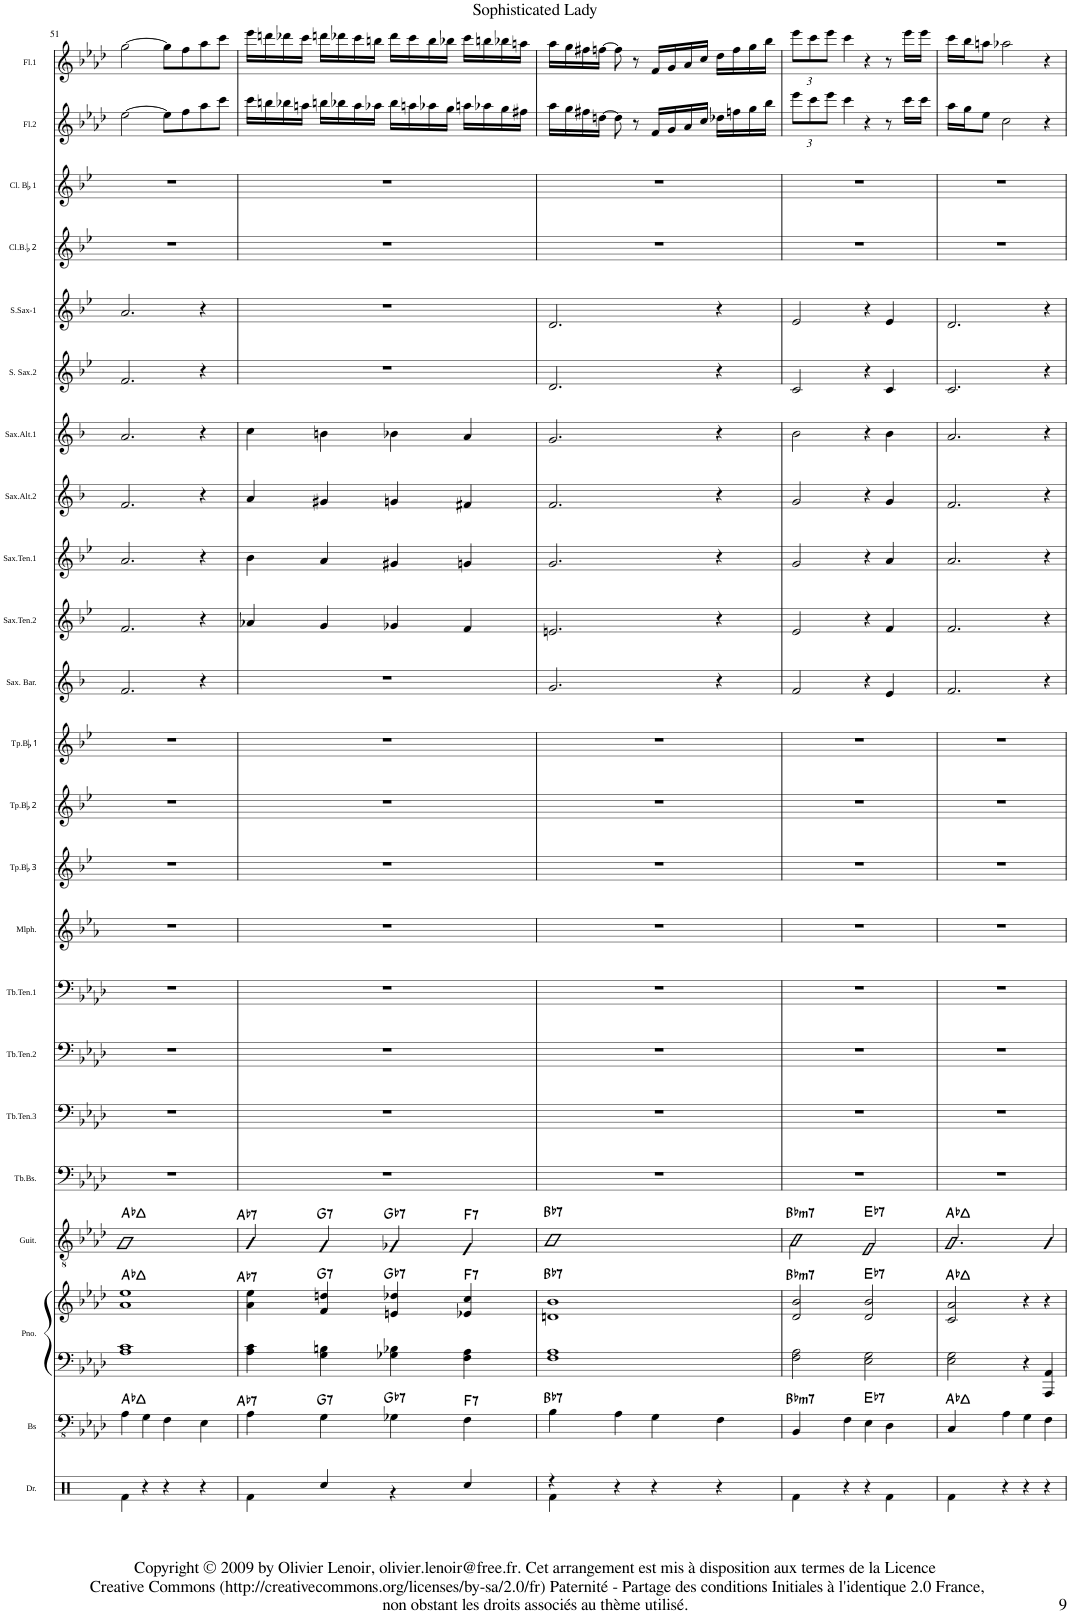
**kern	**kern	**harte	**kern	**kern	**harte	**kern	**harte	**kern	**kern	**kern	**kern	**kern	**kern	**kern	**kern	**kern	**kern	**kern	**kern	**kern	**kern	**kern	**kern	**kern	**kern	**kern
*part23	*part22	*part22	*part21	*part21	*part21	*part20	*part20	*part19	*part18	*part17	*part16	*part15	*part14	*part13	*part12	*part11	*part10	*part9	*part8	*part7	*part6	*part5	*part4	*part3	*part2	*part1
*staff24	*staff23	*	*staff22	*staff21	*	*staff20	*	*staff19	*staff18	*staff17	*staff16	*staff15	*staff14	*staff13	*staff12	*staff11	*staff10	*staff9	*staff8	*staff7	*staff6	*staff5	*staff4	*staff3	*staff2	*staff1
*I"Drums	*I"Bass	*	*I"Piano	*	*	*I"Guitar	*	*I"Trombone Basse	*I"Trombone Ténor 3	*I"Trombone Ténor 2	*I"Trombone Ténor 1	*I"Mellophone en Fa	*I"Trompette BaccidentalFlat 3	*I"Trompette BaccidentalFlat 2	*I"Trompette BaccidentalFlat 1	*I"Saxophone Baryton	*I"Saxophone Ténor 2	*I"Saxophone Ténor 1	*I"Saxophone Alto 2	*I"Saxophone Alto 1	*I"Saxophone Soprano 2	*I"Saxophone Soprano 1	*I"Clarinette BaccidentalFlat 2	*I"Clarinette BaccidentalFlat 1	*I"Flûte 2	*I"Flûte 1
*I'Dr.	*I'Bs	*	*I'Pno.	*	*	*I'Guit.	*	*I'Tb.Bs.	*	*	*	*I'Mlph.	*I'Tp.BaccidentalFlat 3	*I'Tp.BaccidentalFlat 2	*I'Tp.BaccidentalFlat 1	*I'Sax. Bar.	*	*	*I'Sax.Alt.2	*I'Sax.Alt.1	*	*	*I'Cl.B.accidentalFlat 2	*I'Cl. BaccidentalFlat 1	*I'Fl.2	*I'Fl.1
!!LO:PB:g=z
*clefX	*clefFv4	*	*clefF4	*clefG2	*	*clefGv2	*	*clefF4	*clefF4	*clefF4	*clefF4	*clefG2	*clefG2	*clefG2	*clefG2	*clefG2	*clefG2	*clefG2	*clefG2	*clefG2	*clefG2	*clefG2	*clefG2	*clefG2	*clefG2	*clefG2
*	*	*	*	*	*	*	*	*	*	*	*	*Trd4c7	*Trd1c2	*Trd1c2	*Trd1c2	*Trd12c21	*Trd8c14	*Trd8c14	*Trd5c9	*Trd5c9	*Trd1c2	*Trd1c2	*Trd1c2	*Trd1c2	*	*
*k[]	*k[b-e-a-d-]	*	*k[b-e-a-d-]	*k[b-e-a-d-]	*	*k[b-e-a-d-]	*	*k[b-e-a-d-]	*k[b-e-a-d-]	*k[b-e-a-d-]	*k[b-e-a-d-]	*k[b-e-a-]	*k[b-e-]	*k[b-e-]	*k[b-e-]	*k[b-]	*k[b-e-]	*k[b-e-]	*k[b-]	*k[b-]	*k[b-e-]	*k[b-e-]	*k[b-e-]	*k[b-e-]	*k[b-e-a-d-]	*k[b-e-a-d-]
*M4/4	*M4/4	*	*M4/4	*M4/4	*	*M4/4	*	*M4/4	*M4/4	*M4/4	*M4/4	*M4/4	*M4/4	*M4/4	*M4/4	*M4/4	*M4/4	*M4/4	*M4/4	*M4/4	*M4/4	*M4/4	*M4/4	*M4/4	*M4/4	*M4/4
=51	=51	=51	=51	=51	=51	=51	=51	=51	=51	=51	=51	=51	=51	=51	=51	=51	=51	=51	=51	=51	=51	=51	=51	=51	=51	=51
*^	*	*	*	*	*	*	*	*	*	*	*	*	*	*	*	*	*	*	*	*	*	*	*	*	*	*
4ryy	4Rf\	4AA-\	Ab:maj	1A- 1c	1a- 1ee-	Ab:maj	1A-	Ab:maj	1r	1r	1r	1r	1r	1r	1r	1r	2.f/	2.f/	2.a/	2.f/	2.a/	2.f/	2.a/	1r	1r	[2ee-\	[2gg\
4r	2.ryy	4GG\	.	.	.	.	.	.	.	.	.	.	.	.	.	.	.	.	.	.	.	.	.	.	.	.	.
4r	.	4FF\	.	.	.	.	.	.	.	.	.	.	.	.	.	.	.	.	.	.	.	.	.	.	.	8ee-\L]	8gg\L]
.	.	.	.	.	.	.	.	.	.	.	.	.	.	.	.	.	.	.	.	.	.	.	.	.	.	8ff\	8ff\
4r	.	4EE-\	.	.	.	.	.	.	.	.	.	.	.	.	.	.	4r	4r	4r	4r	4r	4r	4r	.	.	8aa-\	8aa-\
.	.	.	.	.	.	.	.	.	.	.	.	.	.	.	.	.	.	.	.	.	.	.	.	.	.	8ccc\J	8ccc\J
=52	=52	=52	=52	=52	=52	=52	=52	=52	=52	=52	=52	=52	=52	=52	=52	=52	=52	=52	=52	=52	=52	=52	=52	=52	=52	=52	=52
*	*^	*	*	*	*	*	*	*	*	*	*	*	*	*	*	*	*	*	*	*	*	*	*	*	*	*	*
!	!	!	!	!LO:H:kt=7	!	!	!LO:H:kt=7	!	!LO:H:kt=7	!	!	!	!	!	!	!	!	!	!	!	!	!	!	!	!	!	!	!
4ryy	4ryy	4Rf\	4AA-\	Ab:7	4A-\ 4c\	4a-\ 4ee-\	Ab:7	4A-/	Ab:7	1r	1r	1r	1r	1r	1r	1r	1r	1r	4a-X/	4b-\	4a/	4cc\	1r	1r	1r	1r	16ccc\LL	16eee-\LL
.	.	.	.	.	.	.	.	.	.	.	.	.	.	.	.	.	.	.	.	.	.	.	.	.	.	.	16bbn\	16dddn\
.	.	.	.	.	.	.	.	.	.	.	.	.	.	.	.	.	.	.	.	.	.	.	.	.	.	.	16bb-X\	16ddd-X\
.	.	.	.	.	.	.	.	.	.	.	.	.	.	.	.	.	.	.	.	.	.	.	.	.	.	.	16aan\JJ	16ccc\JJ
!	!	!	!	!LO:H:kt=7	!	!	!LO:H:kt=7	!	!LO:H:kt=7	!	!	!	!	!	!	!	!	!	!	!	!	!	!	!	!	!	!	!
4ryy	4Rcc/	2.ryy	4GG\	G:7	4G\ 4Bn\	4f/ 4ddn/	G:7	4G/	G:7	.	.	.	.	.	.	.	.	.	4g/	4a/	4g#X/	4bn\	.	.	.	.	16bbn\LL	16dddn\LL
.	.	.	.	.	.	.	.	.	.	.	.	.	.	.	.	.	.	.	.	.	.	.	.	.	.	.	16bb-X\	16ddd-X\
.	.	.	.	.	.	.	.	.	.	.	.	.	.	.	.	.	.	.	.	.	.	.	.	.	.	.	16aa\	16ccc\
.	.	.	.	.	.	.	.	.	.	.	.	.	.	.	.	.	.	.	.	.	.	.	.	.	.	.	16aa-X\JJ	16bbn\JJ
!	!	!	!	!LO:H:kt=7	!	!	!LO:H:kt=7	!	!LO:H:kt=7	!	!	!	!	!	!	!	!	!	!	!	!	!	!	!	!	!	!	!
4ryy	4r	.	4GG-X\	Gb:7	4G-X\ 4B-X\	4en/ 4dd-X/	Gb:7	4G-X/	Gb:7	.	.	.	.	.	.	.	.	.	4g-X/	4g#X/	4gn/	4b-X\	.	.	.	.	16bb-\LL	16ddd-\LL
.	.	.	.	.	.	.	.	.	.	.	.	.	.	.	.	.	.	.	.	.	.	.	.	.	.	.	16aan\	16ccc\
.	.	.	.	.	.	.	.	.	.	.	.	.	.	.	.	.	.	.	.	.	.	.	.	.	.	.	16aa-X\	16bb\
.	.	.	.	.	.	.	.	.	.	.	.	.	.	.	.	.	.	.	.	.	.	.	.	.	.	.	16gg\JJ	16bb-X\JJ
!	!	!	!	!LO:H:kt=7	!	!	!LO:H:kt=7	!	!LO:H:kt=7	!	!	!	!	!	!	!	!	!	!	!	!	!	!	!	!	!	!	!
4ryy	4Rcc/	.	4FF\	F:7	4F\ 4A-\	4e-X/ 4cc/	F:7	4F/	F:7	.	.	.	.	.	.	.	.	.	4f/	4gn/	4f#X/	4a/	.	.	.	.	16aan\LL	16ccc\LL
.	.	.	.	.	.	.	.	.	.	.	.	.	.	.	.	.	.	.	.	.	.	.	.	.	.	.	16aa-X\	16bbn\
.	.	.	.	.	.	.	.	.	.	.	.	.	.	.	.	.	.	.	.	.	.	.	.	.	.	.	16gg\	16bb-X\
.	.	.	.	.	.	.	.	.	.	.	.	.	.	.	.	.	.	.	.	.	.	.	.	.	.	.	16ff#X\JJ	16aan\JJ
*	*v	*v	*	*	*	*	*	*	*	*	*	*	*	*	*	*	*	*	*	*	*	*	*	*	*	*	*	*
=53	=53	=53	=53	=53	=53	=53	=53	=53	=53	=53	=53	=53	=53	=53	=53	=53	=53	=53	=53	=53	=53	=53	=53	=53	=53	=53	=53
!	!	!	!LO:H:kt=7	!	!	!LO:H:kt=7	!	!LO:H:kt=7	!	!	!	!	!	!	!	!	!	!	!	!	!	!	!	!	!	!	!
4r	4Rf\	4BB-\	Bb:7	1F 1A-	1dn 1b-	Bb:7	1B-	Bb:7	1r	1r	1r	1r	1r	1r	1r	1r	2.g/	2.en/	2.g/	2.f/	2.g/	2.d/	2.d/	1r	1r	16aa-\LL	16aa-\LL
.	.	.	.	.	.	.	.	.	.	.	.	.	.	.	.	.	.	.	.	.	.	.	.	.	.	16gg\	16gg\
.	.	.	.	.	.	.	.	.	.	.	.	.	.	.	.	.	.	.	.	.	.	.	.	.	.	16ff#X\	16ff#X\
.	.	.	.	.	.	.	.	.	.	.	.	.	.	.	.	.	.	.	.	.	.	.	.	.	.	[16ddn\JJ	[16ffn\JJ
4r	2.ryy	4AA-\	.	.	.	.	.	.	.	.	.	.	.	.	.	.	.	.	.	.	.	.	.	.	.	8dd\]	8ff\]
.	.	.	.	.	.	.	.	.	.	.	.	.	.	.	.	.	.	.	.	.	.	.	.	.	.	8r	8r
4r	.	4GG\	.	.	.	.	.	.	.	.	.	.	.	.	.	.	.	.	.	.	.	.	.	.	.	16f/LL	16f/LL
.	.	.	.	.	.	.	.	.	.	.	.	.	.	.	.	.	.	.	.	.	.	.	.	.	.	16g/	16g/
.	.	.	.	.	.	.	.	.	.	.	.	.	.	.	.	.	.	.	.	.	.	.	.	.	.	16a-/	16a-/
.	.	.	.	.	.	.	.	.	.	.	.	.	.	.	.	.	.	.	.	.	.	.	.	.	.	16cc/JJ	16cc/JJ
4r	.	4FF\	.	.	.	.	.	.	.	.	.	.	.	.	.	.	4r	4r	4r	4r	4r	4r	4r	.	.	16dd-X\LL	16dd-\LL
.	.	.	.	.	.	.	.	.	.	.	.	.	.	.	.	.	.	.	.	.	.	.	.	.	.	16ffn\	16ff\
.	.	.	.	.	.	.	.	.	.	.	.	.	.	.	.	.	.	.	.	.	.	.	.	.	.	16gg\	16gg\
.	.	.	.	.	.	.	.	.	.	.	.	.	.	.	.	.	.	.	.	.	.	.	.	.	.	16bb-\JJ	16bb-\JJ
=54	=54	=54	=54	=54	=54	=54	=54	=54	=54	=54	=54	=54	=54	=54	=54	=54	=54	=54	=54	=54	=54	=54	=54	=54	=54	=54	=54
*	*^	*	*	*	*	*	*	*	*	*	*	*	*	*	*	*	*	*	*	*	*	*	*	*	*	*	*
*	*	*	*	*	*	*	*	*	*	*	*	*	*	*	*	*	*	*	*	*	*	*	*	*	*	*	*Xbrackettup	*Xbrackettup
!	!	!	!	!LO:H:kt=m7	!	!	!LO:H:kt=m7	!	!LO:H:kt=m7	!	!	!	!	!	!	!	!	!	!	!	!	!	!	!	!	!	!	!
4ryy	2.ryy	4Rf\	4BBB-/	Bb:min7	2F\ 2A-\	2d-/ 2b-/	Bb:min7	2B-\	Bb:min7	1r	1r	1r	1r	1r	1r	1r	1r	2f/	2e-/	2g/	2g/	2b-\	2c/	2e-/	1r	1r	12eee-\L	12eee-\L
.	.	.	.	.	.	.	.	.	.	.	.	.	.	.	.	.	.	.	.	.	.	.	.	.	.	.	12ccc\	12ccc\
.	.	.	.	.	.	.	.	.	.	.	.	.	.	.	.	.	.	.	.	.	.	.	.	.	.	.	12eee-\J	12eee-\J
4r	.	2.ryy	4FF\	.	.	.	.	.	.	.	.	.	.	.	.	.	.	.	.	.	.	.	.	.	.	.	4ccc\	4ccc\
!	!	!	!	!LO:H:kt=7	!	!	!LO:H:kt=7	!	!LO:H:kt=7	!	!	!	!	!	!	!	!	!	!	!	!	!	!	!	!	!	!	!
4r	.	.	4EE-\	Eb:7	2E-\ 2G\	2d-/ 2b-/	Eb:7	2F/	Eb:7	.	.	.	.	.	.	.	.	4r	4r	4r	4r	4r	4r	4r	.	.	4r	4r
4ryy	4Rf\	.	4DD-\	.	.	.	.	.	.	.	.	.	.	.	.	.	.	4e/	4f/	4a/	4g/	4b-\	4c/	4e-/	.	.	8r	8r
.	.	.	.	.	.	.	.	.	.	.	.	.	.	.	.	.	.	.	.	.	.	.	.	.	.	.	16ccc\LL	16eee-\LL
.	.	.	.	.	.	.	.	.	.	.	.	.	.	.	.	.	.	.	.	.	.	.	.	.	.	.	16ccc\JJ	16eee-\JJ
*	*v	*v	*	*	*	*	*	*	*	*	*	*	*	*	*	*	*	*	*	*	*	*	*	*	*	*	*	*
=55	=55	=55	=55	=55	=55	=55	=55	=55	=55	=55	=55	=55	=55	=55	=55	=55	=55	=55	=55	=55	=55	=55	=55	=55	=55	=55	=55
4ryy	4Rf\	4CC/	Ab:maj	2E-\ 2G\	2c/ 2a-/	Ab:maj	2.A-/	Ab:maj	1r	1r	1r	1r	1r	1r	1r	1r	2.f/	2.f/	2.a/	2.f/	2.a/	2.c/	2.d/	1r	1r	16aa-\LL	16ccc\LL
.	.	.	.	.	.	.	.	.	.	.	.	.	.	.	.	.	.	.	.	.	.	.	.	.	.	16gg\J	16bb-\J
.	.	.	.	.	.	.	.	.	.	.	.	.	.	.	.	.	.	.	.	.	.	.	.	.	.	8ee-\J	8aan\J
4r	2.ryy	4AA-\	.	.	.	.	.	.	.	.	.	.	.	.	.	.	.	.	.	.	.	.	.	.	.	2cc\	2aa-X\
4r	.	4GG\	.	4r	4r	.	.	.	.	.	.	.	.	.	.	.	.	.	.	.	.	.	.	.	.	.	.
4r	.	4FF\	.	4AAA-/ 4AA-/	4r	.	4A-/	.	.	.	.	.	.	.	.	.	4r	4r	4r	4r	4r	4r	4r	.	.	4r	4r
*v	*v	*	*	*	*	*	*	*	*	*	*	*	*	*	*	*	*	*	*	*	*	*	*	*	*	*	*
=	=	=	=	=	=	=	=	=	=	=	=	=	=	=	=	=	=	=	=	=	=	=	=	=	=	=
*-	*-	*-	*-	*-	*-	*-	*-	*-	*-	*-	*-	*-	*-	*-	*-	*-	*-	*-	*-	*-	*-	*-	*-	*-	*-	*-
